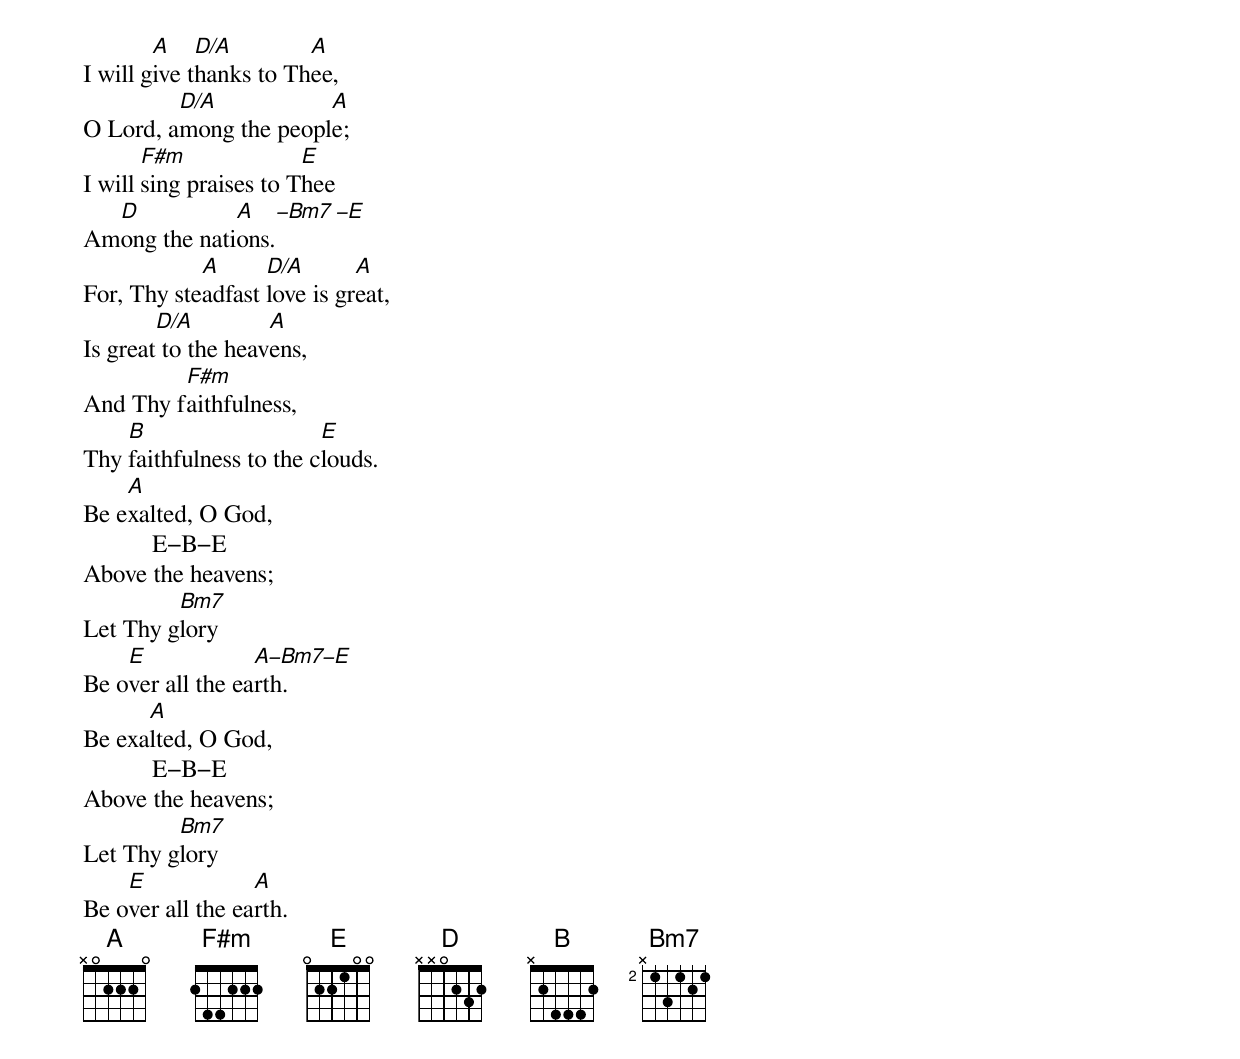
        A    D/A        A
I will give thanks to Thee,
         D/A           A
O Lord, among the people;
       F#m              E
I will sing praises to Thee
  D           A   −Bm7 −E
Among the nations.
            A      D/A       A
For, Thy steadfast love is great,
        D/A         A
Is great to the heavens,
         F#m
And Thy faithfulness,
    B                    E
Thy faithfulness to the clouds.
    A
Be exalted, O God,
           E−B−E
Above the heavens;
         Bm7
Let Thy glory
    E             A−Bm7−E
Be over all the earth.
      A
Be exalted, O God,
           E−B−E
Above the heavens;
         Bm7
Let Thy glory
    E             A
Be over all the earth.
